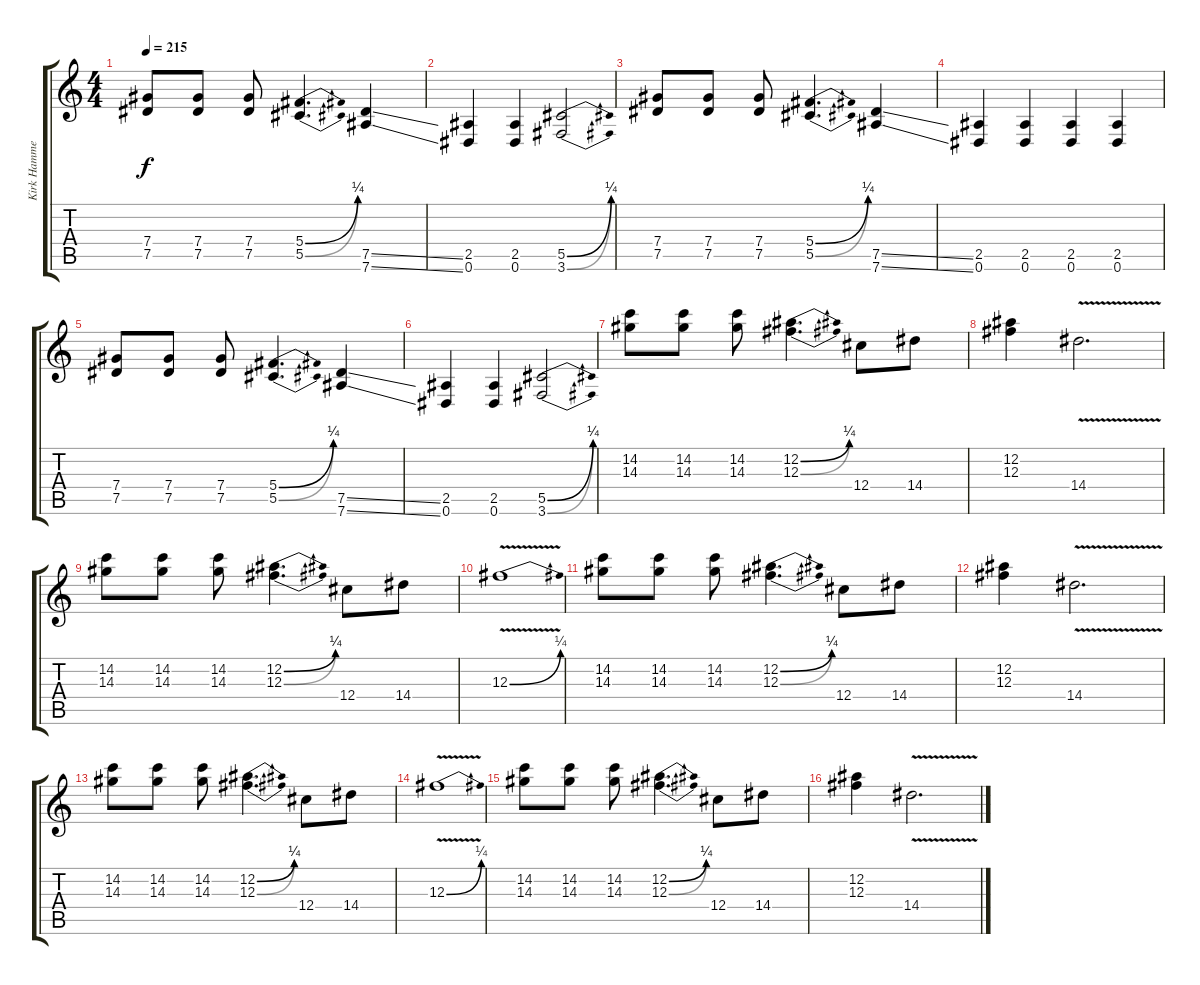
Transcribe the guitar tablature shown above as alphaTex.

\track ("Kirk Hammet" "Kirk Hamme") {instrument overdrivenguitar}
\staff {score tabs}
\tuning (Eb4 Bb3 Gb3 Db3 Ab2 Eb2) {hide}
\ts (4 4)
\tempo 215
\clef g2
\ks c
(7.4 7.5).8{dy f} (7.4 7.5).8 (7.4 7.5).8 (5.4{be (bend 0 0 60 1)} 5.5{be (bend 0 0 60 1)}).4{d} (7.5{ss} 7.6{ss}).4 |
(2.5 0.6).4 (2.5 0.6).4 (5.5{be (bend 0 0 60 1)} 3.6{be (bend 0 0 60 1)}).2 |
(7.4 7.5).8 (7.4 7.5).8 (7.4 7.5).8 (5.4{be (bend 0 0 60 1)} 5.5{be (bend 0 0 60 1)}).4{d} (7.5{ss} 7.6{ss}).4 |
(2.5 0.6).4 (2.5 0.6).4 (2.5 0.6).4 (2.5 0.6).4 |
(7.4 7.5).8 (7.4 7.5).8 (7.4 7.5).8 (5.4{be (bend 0 0 60 1)} 5.5{be (bend 0 0 60 1)}).4{d} (7.5{ss} 7.6{ss}).4 |
(2.5 0.6).4 (2.5 0.6).4 (5.5{be (bend 0 0 60 1)} 3.6{be (bend 0 0 60 1)}).2 |
(14.2 14.3).8 (14.2 14.3).8 (14.2 14.3).8 (12.2{be (bend 0 0 60 1)} 12.3{be (bend 0 0 60 1)}).4{d} 12.4.8 14.4.8 |
(12.2 12.3).4 14.4{v}.2{d} |
(14.2 14.3).8 (14.2 14.3).8 (14.2 14.3).8 (12.2{be (bend 0 0 60 1)} 12.3{be (bend 0 0 60 1)}).4{d} 12.4.8 14.4.8 |
12.3{be (bend 0 0 60 1) v}.1 |
(14.2 14.3).8 (14.2 14.3).8 (14.2 14.3).8 (12.2{be (bend 0 0 60 1)} 12.3{be (bend 0 0 60 1)}).4{d} 12.4.8 14.4.8 |
(12.2 12.3).4 14.4{v}.2{d} |
(14.2 14.3).8 (14.2 14.3).8 (14.2 14.3).8 (12.2{be (bend 0 0 60 1)} 12.3{be (bend 0 0 60 1)}).4{d} 12.4.8 14.4.8 |
12.3{be (bend 0 0 60 1) v}.1 |
(14.2 14.3).8 (14.2 14.3).8 (14.2 14.3).8 (12.2{be (bend 0 0 60 1)} 12.3{be (bend 0 0 60 1)}).4{d} 12.4.8 14.4.8 |
(12.2 12.3).4 14.4{v}.2{d}
